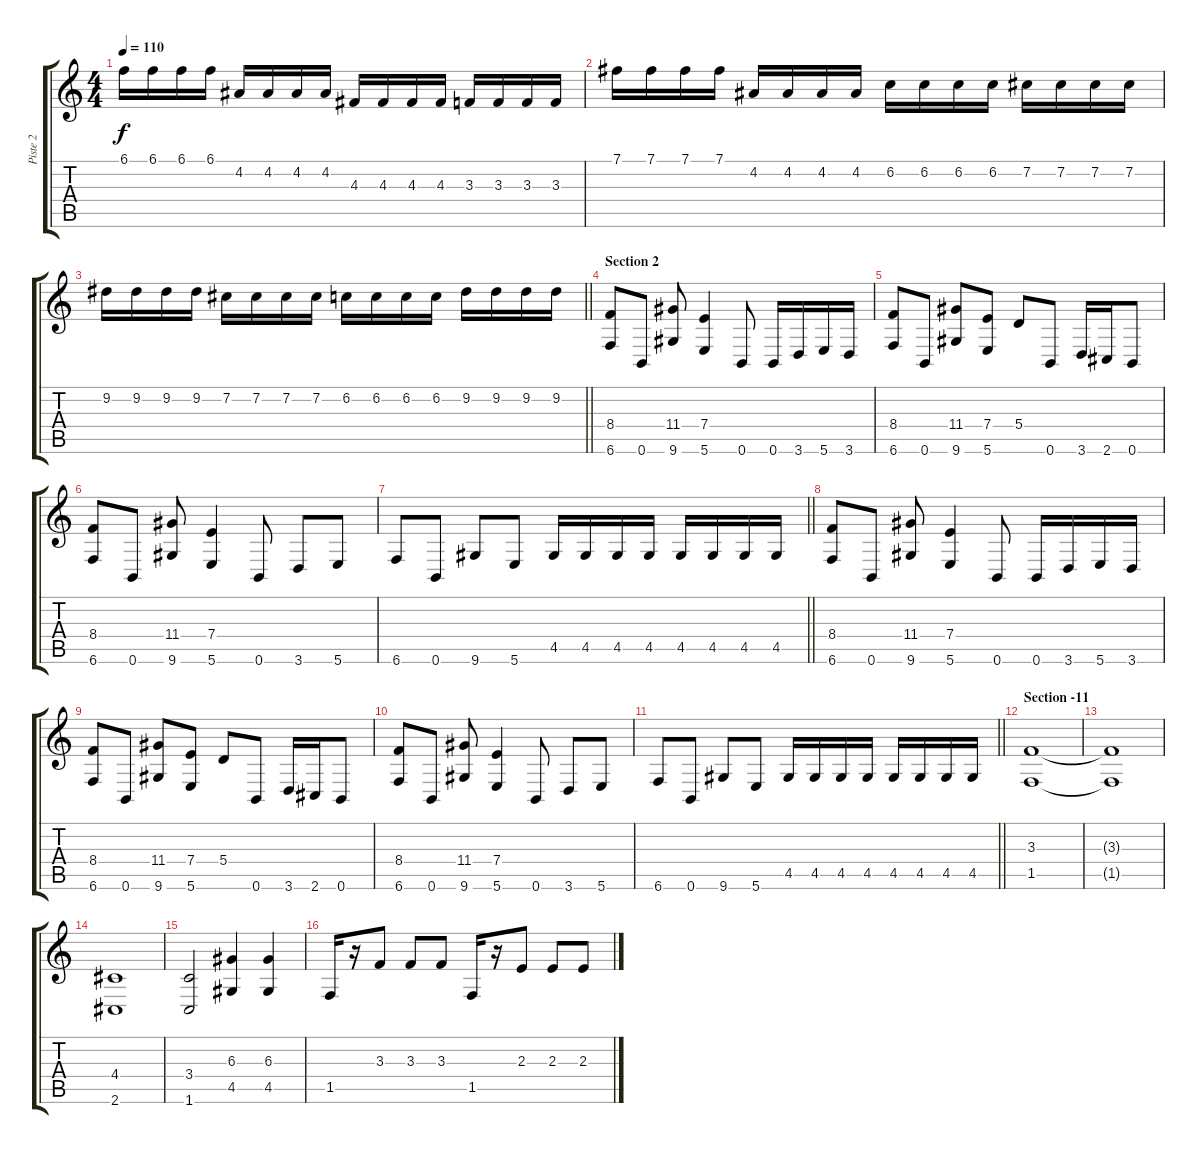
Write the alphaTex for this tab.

\track ("Piste 2" "Piste 2") {instrument distortionguitar}
\staff {score tabs}
\tuning (B3 Gb3 D3 A2 E2 B1) {hide}
\ts (4 4)
\tempo 110
\clef g2
\ks c
6.1.16{dy f} 6.1.16 6.1.16 6.1.16 4.2.16 4.2.16 4.2.16 4.2.16 4.3.16 4.3.16 4.3.16 4.3.16 3.3.16 3.3.16 3.3.16 3.3.16 |
7.1.16 7.1.16 7.1.16 7.1.16 4.2.16 4.2.16 4.2.16 4.2.16 6.2.16 6.2.16 6.2.16 6.2.16 7.2.16 7.2.16 7.2.16 7.2.16 |
\barLineRight lightlight
9.2.16 9.2.16 9.2.16 9.2.16 7.2.16 7.2.16 7.2.16 7.2.16 6.2.16 6.2.16 6.2.16 6.2.16 9.2.16 9.2.16 9.2.16 9.2.16 |
\section ("" "Section 2")
(8.4 6.6).8 0.6.8 (11.4 9.6).8 (7.4 5.6).4 0.6.8 0.6.16 3.6.16 5.6.16 3.6.16 |
(8.4 6.6).8 0.6.8 (11.4 9.6).8 (7.4 5.6).8 5.4.8 0.6.8 3.6.16 2.6.16 0.6.8 |
(8.4 6.6).8 0.6.8 (11.4 9.6).8 (7.4 5.6).4 0.6.8 3.6.8 5.6.8 |
\barLineRight lightlight
6.6.8 0.6.8 9.6.8 5.6.8 4.5.16 4.5.16 4.5.16 4.5.16 4.5.16 4.5.16 4.5.16 4.5.16 |
(8.4 6.6).8 0.6.8 (11.4 9.6).8 (7.4 5.6).4 0.6.8 0.6.16 3.6.16 5.6.16 3.6.16 |
(8.4 6.6).8 0.6.8 (11.4 9.6).8 (7.4 5.6).8 5.4.8 0.6.8 3.6.16 2.6.16 0.6.8 |
(8.4 6.6).8 0.6.8 (11.4 9.6).8 (7.4 5.6).4 0.6.8 3.6.8 5.6.8 |
\barLineRight lightlight
6.6.8 0.6.8 9.6.8 5.6.8 4.5.16 4.5.16 4.5.16 4.5.16 4.5.16 4.5.16 4.5.16 4.5.16 |
\section ("" "Section -11")
(3.3 1.5).1 |
(3.3{t} 1.5{t}).1 |
(4.4 2.6).1 |
(3.4 1.6).2 (6.3 4.5).4 (6.3 4.5).4 |
1.5.16 r.16 3.3.8 3.3.8 3.3.8 1.5.16 r.16 2.3.8 2.3.8 2.3.8
